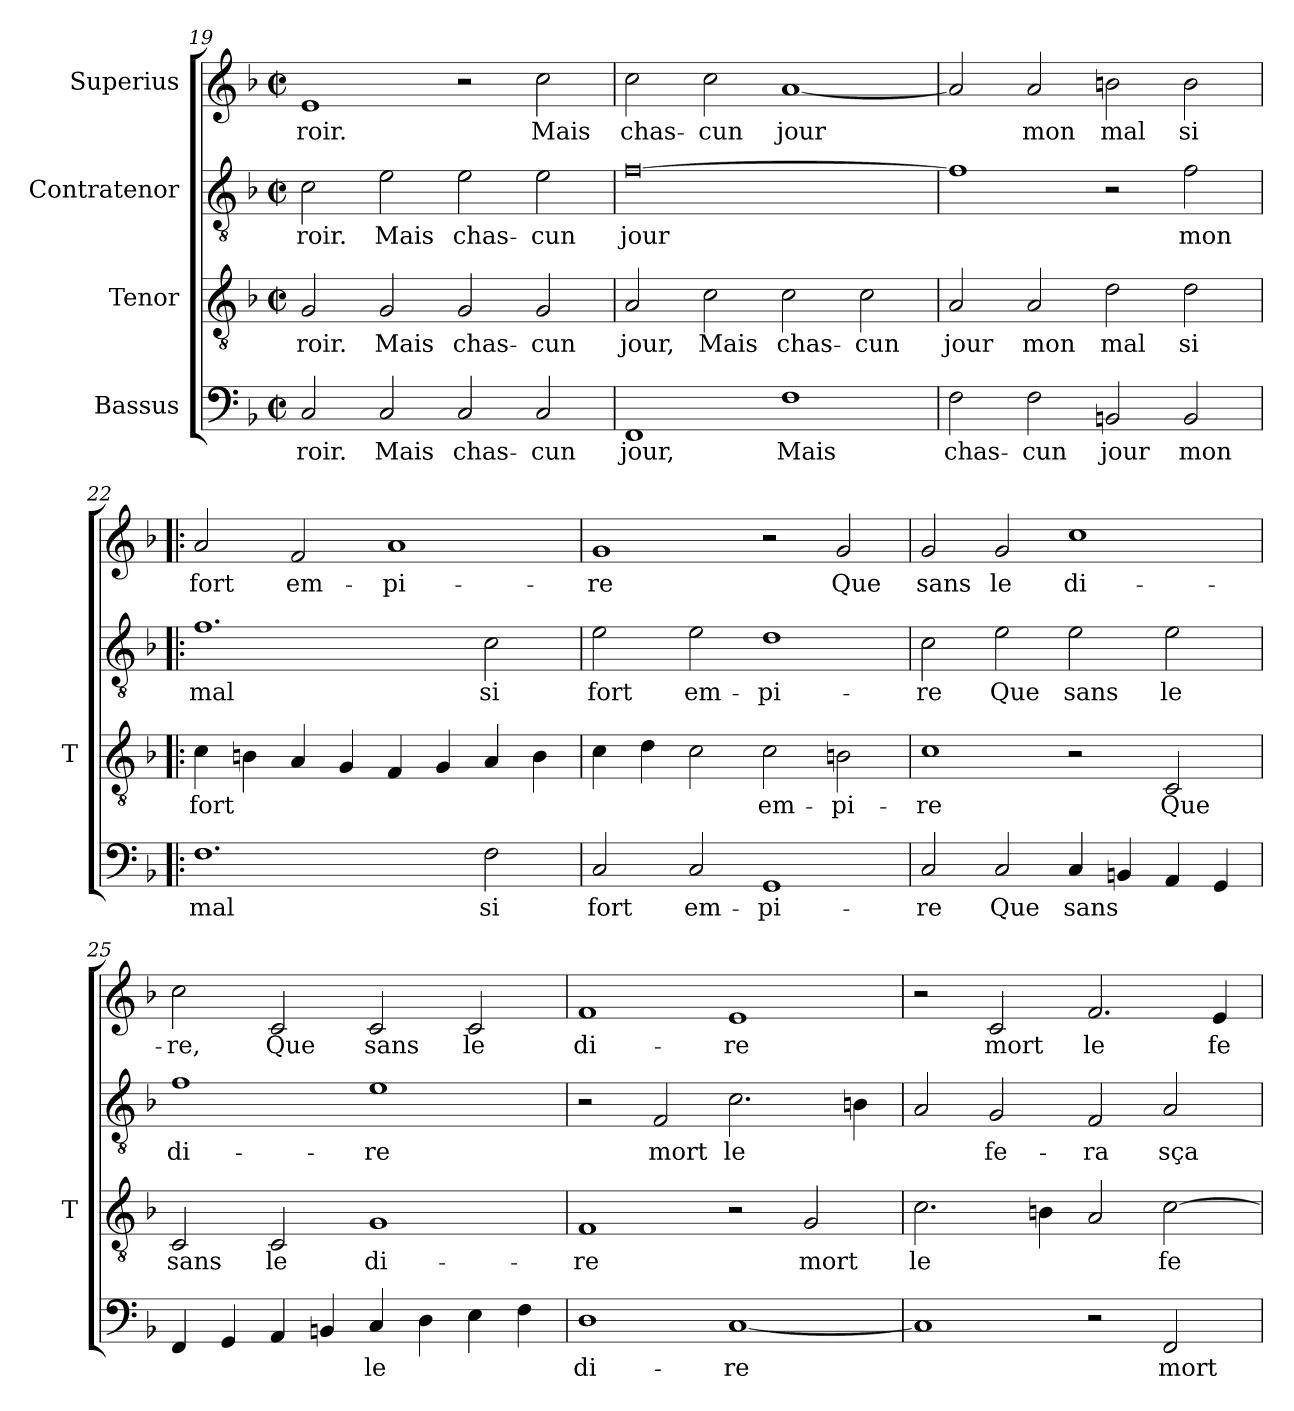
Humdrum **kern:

**kern	**text	**kern	**text	**kern	**text	**kern	**text
*part4	*part4	*part3	*part3	*part2	*part2	*part1	*part1
*staff4	*staff4	*staff3	*staff3	*staff2	*staff2	*staff1	*staff1
*I"Bassus	*	*I"Tenor	*	*I"Contratenor	*	*I"Superius	*
*	*	*I'T	*	*	*	*	*
!!LO:LB:g=z
*clefF4	*	*clefGv2	*	*clefGv2	*	*clefG2	*
*k[b-]	*	*k[b-]	*	*k[b-]	*	*k[b-]	*
*F:	*	*F:	*	*F:	*	*F:	*
*M2/2	*	*M2/2	*	*M2/2	*	*M2/2	*
*met(c|)	*	*met(c|)	*	*met(c|)	*	*met(c|)	*
=19	=19	=19	=19	=19	=19	=19	=19
2C	-roir.	2G	-roir.	2c	-roir.	1e	-roir.
2C	-Mais	2G	-Mais	2e	-Mais	.	.
2C	chas-	2G	chas-	2e	chas-	2r	.
2C	-cun	2G	-cun	2e	-cun	2cc	-Mais
=20	=20	=20	=20	=20	=20	=20	=20
1FF	-jour,	2A	-jour,	[0f	-jour	2cc	chas-
.	.	2c	-Mais	.	.	2cc	-cun
1F	-Mais	2c	chas-	.	.	[1a	-jour
.	.	2c	-cun	.	.	.	.
=21	=21	=21	=21	=21	=21	=21	=21
2F	chas-	2A	-jour	1f]	.	2a]	.
2F	-cun	2A	-mon	.	.	2a	-mon
2BB	-jour	2d	-mal	2r	.	2b	-mal
2BB	-mon	2d	-si	2f	-mon	2b	-si
=22!|:	=22!|:	=22!|:	=22!|:	=22!|:	=22!|:	=22!|:	=22!|:
1.F	-mal	4c	-fort	1.f	-mal	2a	-fort
.	.	4B	.	.	.	.	.
.	.	4A	.	.	.	2f	em-
.	.	4G	.	.	.	.	.
.	.	4F	.	.	.	1a	pi-
.	.	4G	.	.	.	.	.
2F	-si	4A	.	2c	-si	.	.
.	.	4B	.	.	.	.	.
=23	=23	=23	=23	=23	=23	=23	=23
2C	-fort	4c	.	2e	-fort	1g	-re
.	.	4d	.	.	.	.	.
2C	em-	2c	.	2e	em-	.	.
1GG	pi-	2c	em-	1d	pi-	2r	.
.	.	2B	pi-	.	.	2g	-Que
!!LO:LB:g=z
=24	=24	=24	=24	=24	=24	=24	=24
2C	-re	1c	-re	2c	-re	2g	-sans
2C	-Que	.	.	2e	-Que	2g	-le
4C	-sans	2r	.	2e	-sans	1cc	di-
4BB	.	.	.	.	.	.	.
4AA	.	2C	-Que	2e	-le	.	.
4GG	.	.	.	.	.	.	.
=25	=25	=25	=25	=25	=25	=25	=25
4FF	.	2C	-sans	1f	di-	2cc	-re,
4GG	.	.	.	.	.	.	.
4AA	.	2C	-le	.	.	2c	-Que
4BB	.	.	.	.	.	.	.
4C	-le	1G	di-	1e	-re	2c	-sans
4D	.	.	.	.	.	.	.
4E	.	.	.	.	.	2c	-le
4F	.	.	.	.	.	.	.
=26	=26	=26	=26	=26	=26	=26	=26
1D	di-	1F	-re	2r	.	1f	di-
.	.	.	.	2F	-mort	.	.
[1C	-re	2r	.	2.c	-le	1e	-re
.	.	2G	-mort	.	.	.	.
.	.	.	.	4B	.	.	.
=27	=27	=27	=27	=27	=27	=27	=27
1C]	.	2.c	-le	2A	.	2r	.
.	.	.	.	2G	fe-	2c	-mort
.	.	4B	.	.	.	.	.
2r	.	2A	.	2F	-ra	2.f	-le
2FF	-mort	[2c	fe-	2A	sça-	.	.
.	.	.	.	.	.	4e	fe-
=	=	=	=	=	=	=	=
*-	*-	*-	*-	*-	*-	*-	*-
